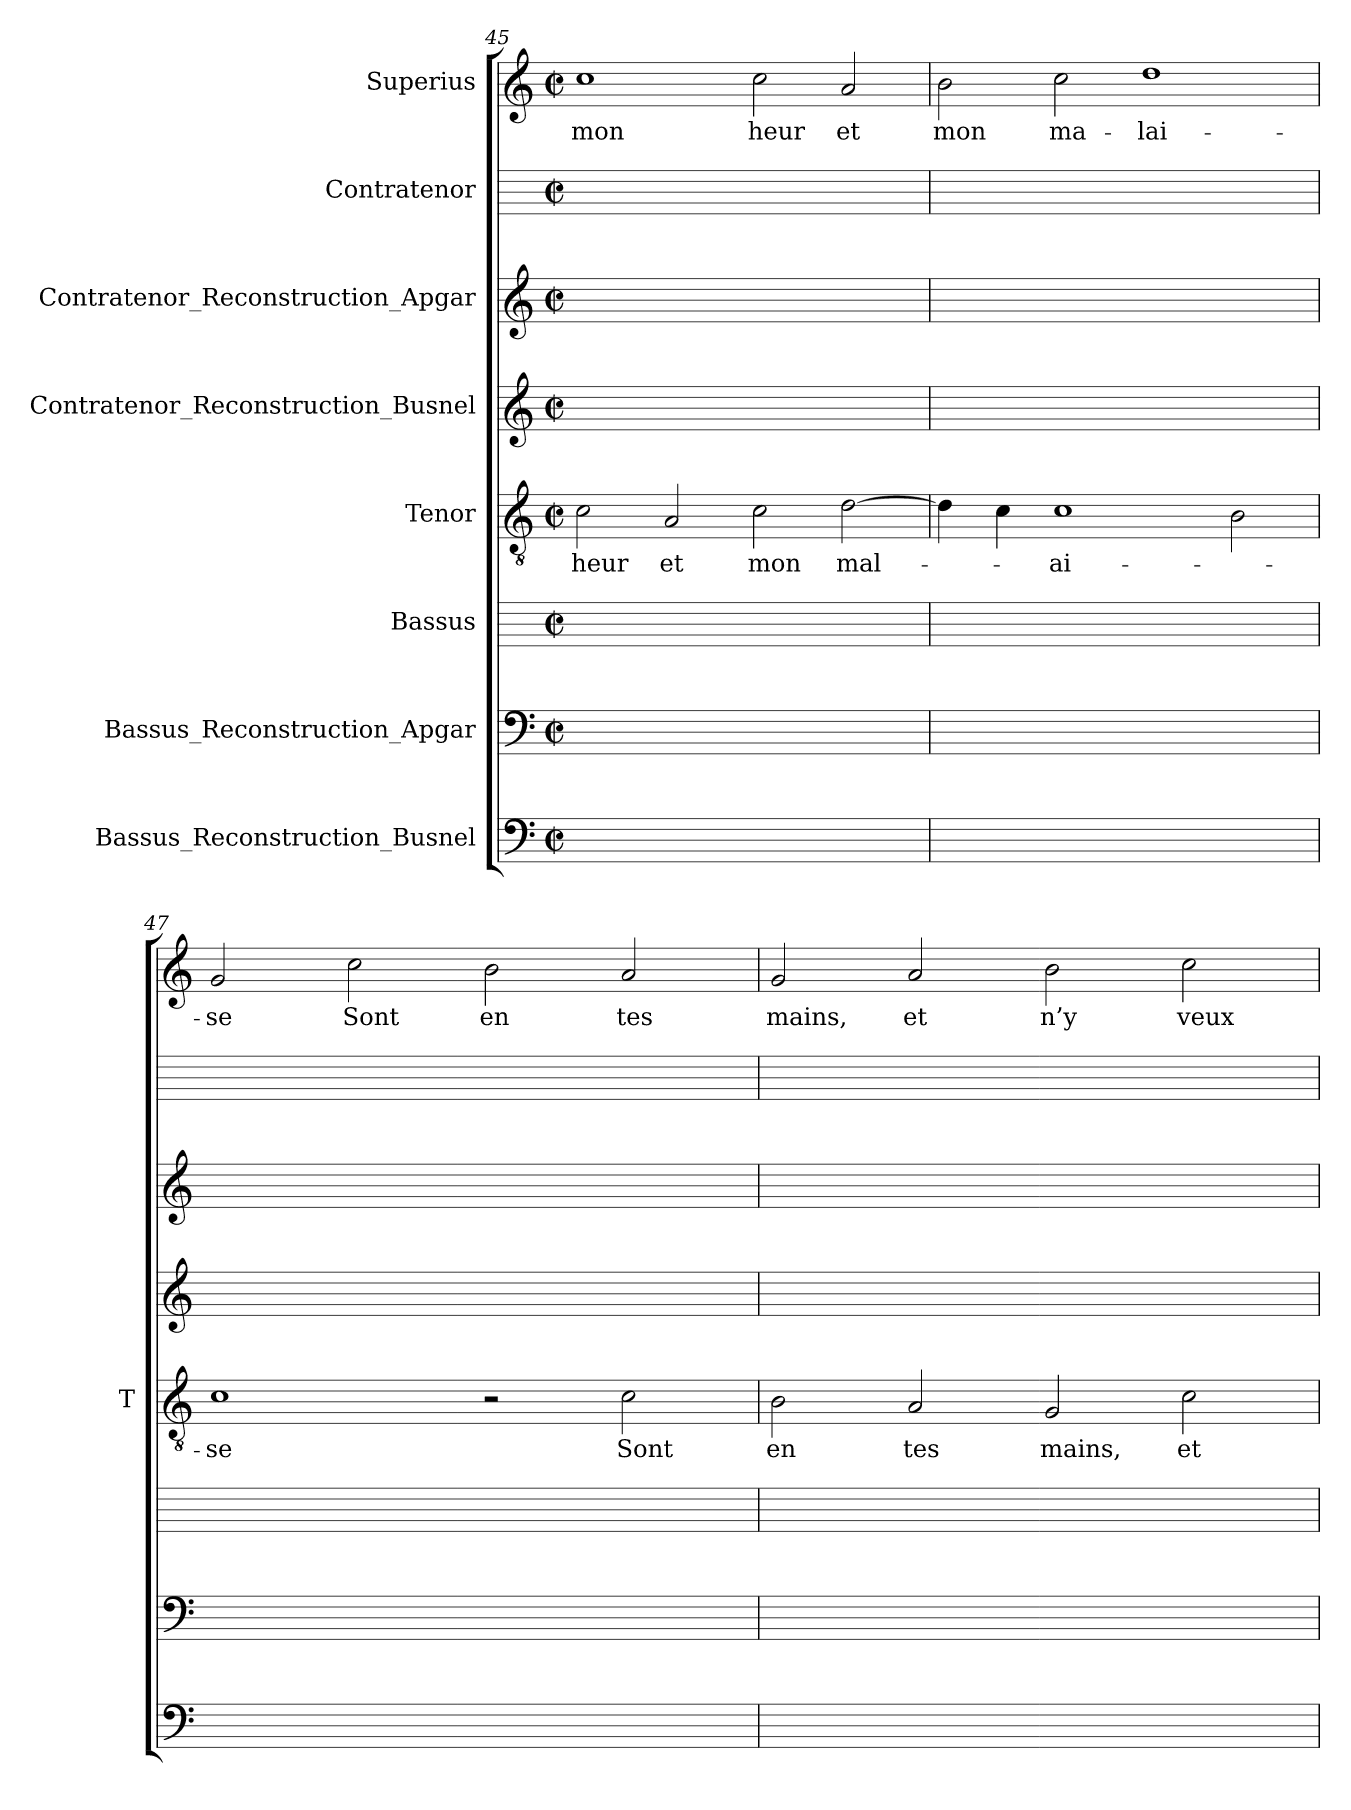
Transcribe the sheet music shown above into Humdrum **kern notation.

**kern	**kern	**kern	**kern	**text	**kern	**kern	**kern	**kern	**text
*part8	*part7	*part6	*part5	*part5	*part4	*part3	*part2	*part1	*part1
*staff8	*staff7	*staff6	*staff5	*staff5	*staff4	*staff3	*staff2	*staff1	*staff1
*I"Bassus_Reconstruction_Busnel	*I"Bassus_Reconstruction_Apgar	*I"Bassus	*I"Tenor	*	*I"Contratenor_Reconstruction_Busnel	*I"Contratenor_Reconstruction_Apgar	*I"Contratenor	*I"Superius	*
*	*	*	*I'T	*	*	*	*	*	*
!!LO:PB:g=z
*clefF4	*clefF4	*	*clefGv2	*	*clefG2	*clefG2	*	*clefG2	*
*k[]	*k[]	*	*k[]	*	*k[]	*k[]	*	*k[]	*
*C:	*C:	*	*C:	*	*C:	*C:	*	*C:	*
*M2/2	*M2/2	*M2/2	*M2/2	*	*M2/2	*M2/2	*M2/2	*M2/2	*
*met(c|)	*met(c|)	*met(c|)	*met(c|)	*	*met(c|)	*met(c|)	*met(c|)	*met(c|)	*
=45	=45	=45	=45	=45	=45	=45	=45	=45	=45
0ryy	0ryy	0ryy	2c	-heur	0ryy	0ryy	0ryy	1cc	-mon
.	.	.	2A	-et	.	.	.	.	.
.	.	.	2c	-mon	.	.	.	2cc	-heur
.	.	.	[2d	mal-	.	.	.	2a	-et
=46	=46	=46	=46	=46	=46	=46	=46	=46	=46
0ryy	0ryy	0ryy	4d]	.	0ryy	0ryy	0ryy	2b	-mon
.	.	.	4c	.	.	.	.	.	.
.	.	.	1c	ai-	.	.	.	2cc	ma-
.	.	.	.	.	.	.	.	1dd	lai-
.	.	.	2B	.	.	.	.	.	.
=47	=47	=47	=47	=47	=47	=47	=47	=47	=47
0ryy	0ryy	0ryy	1c	-se	0ryy	0ryy	0ryy	2g	-se
.	.	.	.	.	.	.	.	2cc	-Sont
.	.	.	2r	.	.	.	.	2b	-en
.	.	.	2c	-Sont	.	.	.	2a	-tes
=48	=48	=48	=48	=48	=48	=48	=48	=48	=48
0ryy	0ryy	0ryy	2B	-en	0ryy	0ryy	0ryy	2g	-mains,
.	.	.	2A	-tes	.	.	.	2a	-et
.	.	.	2G	-mains,	.	.	.	2b	-n’y
.	.	.	2c	-et	.	.	.	2cc	-veux
=	=	=	=	=	=	=	=	=	=
*-	*-	*-	*-	*-	*-	*-	*-	*-	*-
